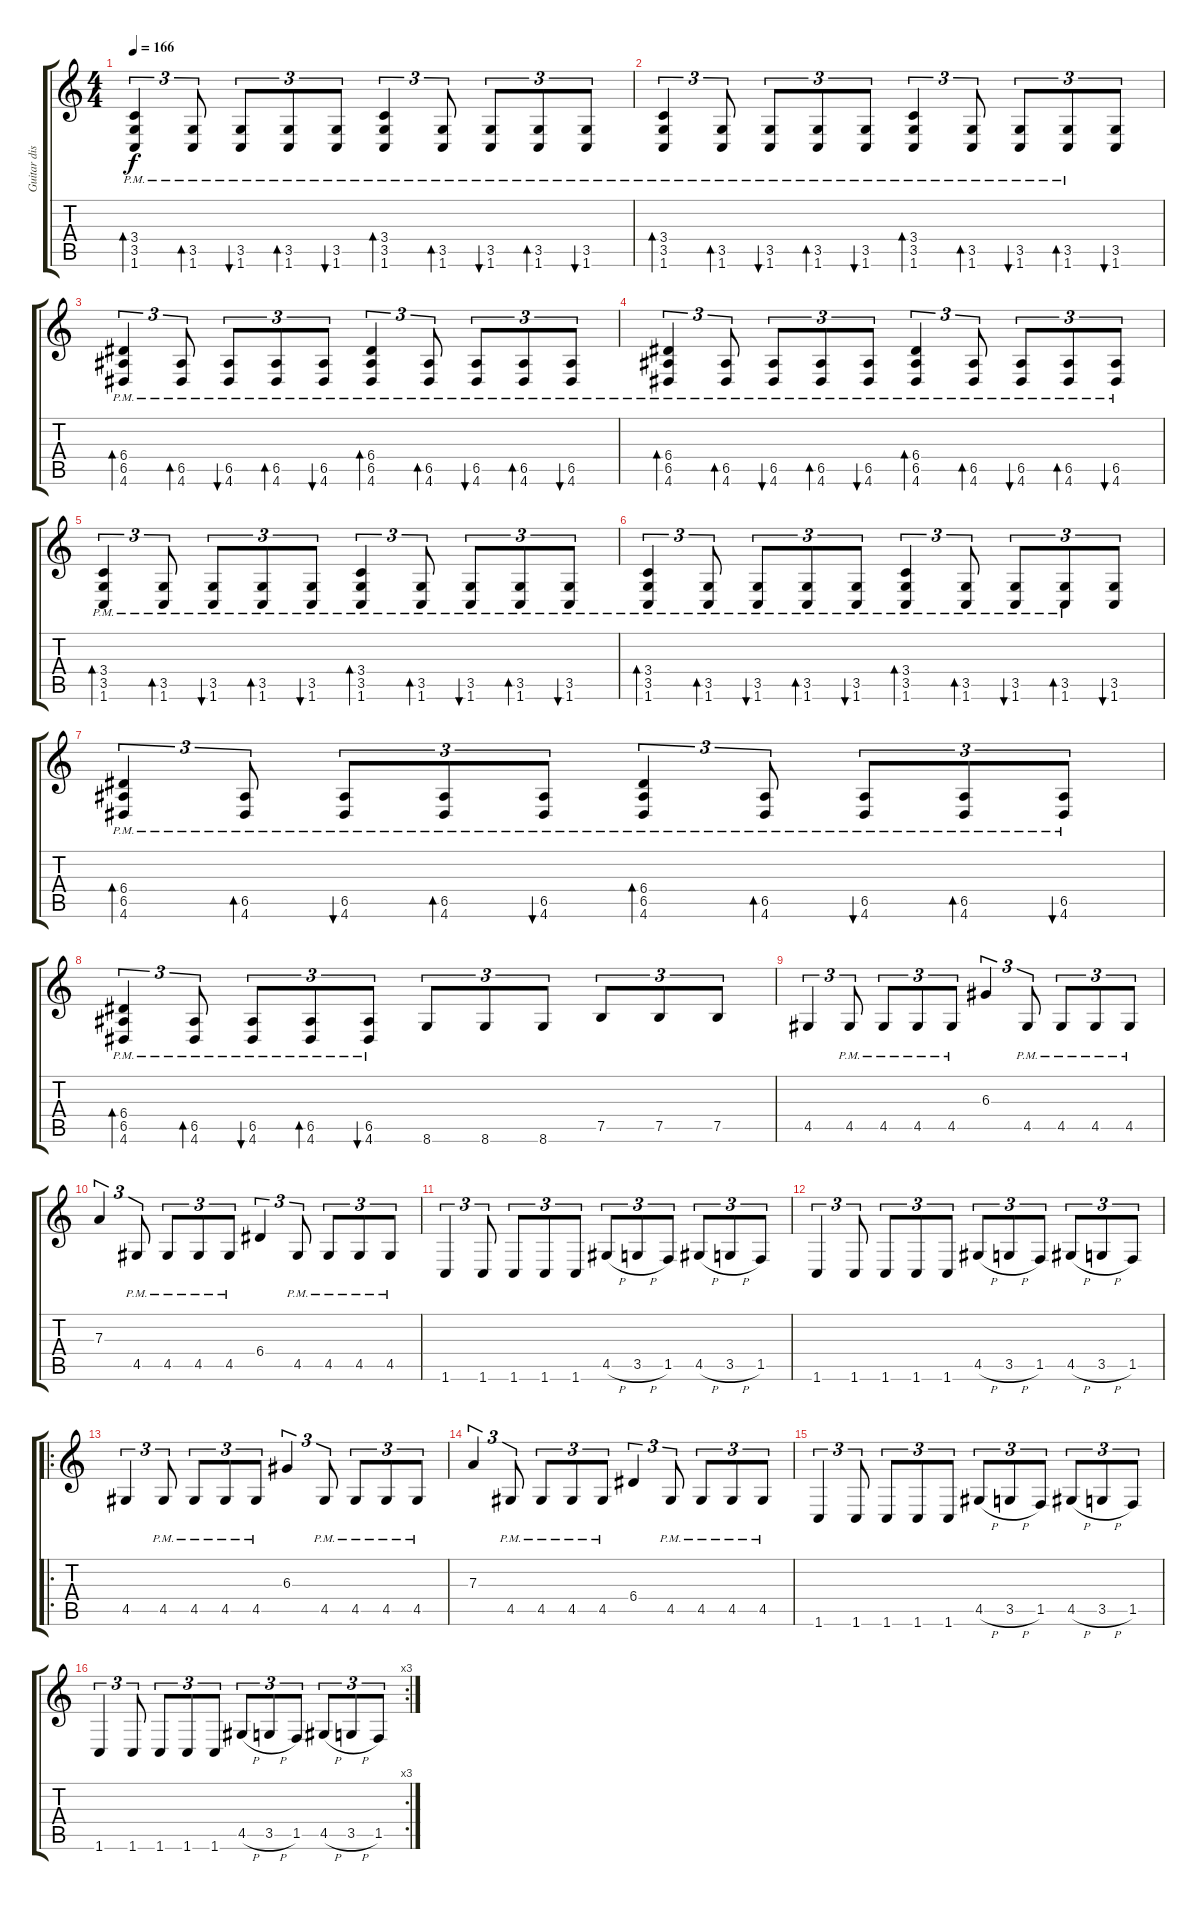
\track ("Guitar distortion 1" "Guitar dis") {instrument distortionguitar}
\staff {score tabs}
\tuning (B3 Gb3 D3 A2 E2 B1) {hide}
\ts (4 4)
\tempo 166
\clef g2
\ks c
(3.4 3.5 1.6{pm}).4{tu (3 2) bd 60 dy f} (3.5 1.6{pm}).8{tu (3 2) bd 60} (3.5 1.6{pm}).8{tu (3 2) bu 60} (3.5 1.6{pm}).8{tu (3 2) bd 60} (3.5 1.6{pm}).8{tu (3 2) bu 60} (3.4 3.5 1.6{pm}).4{tu (3 2) bd 60} (3.5 1.6{pm}).8{tu (3 2) bd 60} (3.5 1.6{pm}).8{tu (3 2) bu 60} (3.5 1.6{pm}).8{tu (3 2) bd 60} (3.5 1.6{pm}).8{tu (3 2) bu 60} |
(3.4 3.5 1.6{pm}).4{tu (3 2) bd 60} (3.5 1.6{pm}).8{tu (3 2) bd 60} (3.5 1.6{pm}).8{tu (3 2) bu 60} (3.5 1.6{pm}).8{tu (3 2) bd 60} (3.5 1.6{pm}).8{tu (3 2) bu 60} (3.4 3.5 1.6{pm}).4{tu (3 2) bd 60} (3.5 1.6{pm}).8{tu (3 2) bd 60} (3.5 1.6{pm}).8{tu (3 2) bu 60} (3.5 1.6{pm}).8{tu (3 2) bd 60} (3.5 1.6).8{tu (3 2) bu 60} |
(6.4 6.5 4.6{pm}).4{tu (3 2) bd 60} (6.5 4.6{pm}).8{tu (3 2) bd 60} (6.5 4.6{pm}).8{tu (3 2) bu 60} (6.5 4.6{pm}).8{tu (3 2) bd 60} (6.5 4.6{pm}).8{tu (3 2) bu 60} (6.4 6.5 4.6{pm}).4{tu (3 2) bd 60} (6.5 4.6{pm}).8{tu (3 2) bd 60} (6.5 4.6{pm}).8{tu (3 2) bu 60} (6.5 4.6{pm}).8{tu (3 2) bd 60} (6.5 4.6{pm}).8{tu (3 2) bu 60} |
(6.4 6.5 4.6{pm}).4{tu (3 2) bd 60} (6.5 4.6{pm}).8{tu (3 2) bd 60} (6.5 4.6{pm}).8{tu (3 2) bu 60} (6.5 4.6{pm}).8{tu (3 2) bd 60} (6.5 4.6{pm}).8{tu (3 2) bu 60} (6.4 6.5 4.6{pm}).4{tu (3 2) bd 60} (6.5 4.6{pm}).8{tu (3 2) bd 60} (6.5 4.6{pm}).8{tu (3 2) bu 60} (6.5 4.6{pm}).8{tu (3 2) bd 60} (6.5 4.6{pm}).8{tu (3 2) bu 60} |
(3.4 3.5 1.6{pm}).4{tu (3 2) bd 60} (3.5 1.6{pm}).8{tu (3 2) bd 60} (3.5 1.6{pm}).8{tu (3 2) bu 60} (3.5 1.6{pm}).8{tu (3 2) bd 60} (3.5 1.6{pm}).8{tu (3 2) bu 60} (3.4 3.5 1.6{pm}).4{tu (3 2) bd 60} (3.5 1.6{pm}).8{tu (3 2) bd 60} (3.5 1.6{pm}).8{tu (3 2) bu 60} (3.5 1.6{pm}).8{tu (3 2) bd 60} (3.5 1.6{pm}).8{tu (3 2) bu 60} |
(3.4 3.5 1.6{pm}).4{tu (3 2) bd 60} (3.5 1.6{pm}).8{tu (3 2) bd 60} (3.5 1.6{pm}).8{tu (3 2) bu 60} (3.5 1.6{pm}).8{tu (3 2) bd 60} (3.5 1.6{pm}).8{tu (3 2) bu 60} (3.4 3.5 1.6{pm}).4{tu (3 2) bd 60} (3.5 1.6{pm}).8{tu (3 2) bd 60} (3.5 1.6{pm}).8{tu (3 2) bu 60} (3.5 1.6{pm}).8{tu (3 2) bd 60} (3.5 1.6).8{tu (3 2) bu 60} |
(6.4 6.5 4.6{pm}).4{tu (3 2) bd 60} (6.5 4.6{pm}).8{tu (3 2) bd 60} (6.5 4.6{pm}).8{tu (3 2) bu 60} (6.5 4.6{pm}).8{tu (3 2) bd 60} (6.5 4.6{pm}).8{tu (3 2) bu 60} (6.4 6.5 4.6{pm}).4{tu (3 2) bd 60} (6.5 4.6{pm}).8{tu (3 2) bd 60} (6.5 4.6{pm}).8{tu (3 2) bu 60} (6.5 4.6{pm}).8{tu (3 2) bd 60} (6.5 4.6{pm}).8{tu (3 2) bu 60} |
(6.4 6.5 4.6{pm}).4{tu (3 2) bd 60} (6.5 4.6{pm}).8{tu (3 2) bd 60} (6.5 4.6{pm}).8{tu (3 2) bu 60} (6.5 4.6{pm}).8{tu (3 2) bd 60} (6.5 4.6{pm}).8{tu (3 2) bu 60} 8.6.8{tu (3 2)} 8.6.8{tu (3 2)} 8.6.8{tu (3 2)} 7.5.8{tu (3 2)} 7.5.8{tu (3 2)} 7.5.8{tu (3 2)} |
4.5.4{tu (3 2)} 4.5{pm}.8{tu (3 2)} 4.5{pm}.8{tu (3 2)} 4.5{pm}.8{tu (3 2)} 4.5{pm}.8{tu (3 2)} 6.3.4{tu (3 2)} 4.5{pm}.8{tu (3 2)} 4.5{pm}.8{tu (3 2)} 4.5{pm}.8{tu (3 2)} 4.5{pm}.8{tu (3 2)} |
7.3.4{tu (3 2)} 4.5{pm}.8{tu (3 2)} 4.5{pm}.8{tu (3 2)} 4.5{pm}.8{tu (3 2)} 4.5{pm}.8{tu (3 2)} 6.4.4{tu (3 2)} 4.5{pm}.8{tu (3 2)} 4.5{pm}.8{tu (3 2)} 4.5{pm}.8{tu (3 2)} 4.5{pm}.8{tu (3 2)} |
1.6.4{tu (3 2)} 1.6.8{tu (3 2)} 1.6.8{tu (3 2)} 1.6.8{tu (3 2)} 1.6.8{tu (3 2)} 4.5{h}.8{tu (3 2)} 3.5{h}.8{tu (3 2)} 1.5.8{tu (3 2)} 4.5{h}.8{tu (3 2)} 3.5{h}.8{tu (3 2)} 1.5.8{tu (3 2)} |
1.6.4{tu (3 2)} 1.6.8{tu (3 2)} 1.6.8{tu (3 2)} 1.6.8{tu (3 2)} 1.6.8{tu (3 2)} 4.5{h}.8{tu (3 2)} 3.5{h}.8{tu (3 2)} 1.5.8{tu (3 2)} 4.5{h}.8{tu (3 2)} 3.5{h}.8{tu (3 2)} 1.5.8{tu (3 2)} |
\ro
4.5.4{tu (3 2)} 4.5{pm}.8{tu (3 2)} 4.5{pm}.8{tu (3 2)} 4.5{pm}.8{tu (3 2)} 4.5{pm}.8{tu (3 2)} 6.3.4{tu (3 2)} 4.5{pm}.8{tu (3 2)} 4.5{pm}.8{tu (3 2)} 4.5{pm}.8{tu (3 2)} 4.5{pm}.8{tu (3 2)} |
7.3.4{tu (3 2)} 4.5{pm}.8{tu (3 2)} 4.5{pm}.8{tu (3 2)} 4.5{pm}.8{tu (3 2)} 4.5{pm}.8{tu (3 2)} 6.4.4{tu (3 2)} 4.5{pm}.8{tu (3 2)} 4.5{pm}.8{tu (3 2)} 4.5{pm}.8{tu (3 2)} 4.5{pm}.8{tu (3 2)} |
1.6.4{tu (3 2)} 1.6.8{tu (3 2)} 1.6.8{tu (3 2)} 1.6.8{tu (3 2)} 1.6.8{tu (3 2)} 4.5{h}.8{tu (3 2)} 3.5{h}.8{tu (3 2)} 1.5.8{tu (3 2)} 4.5{h}.8{tu (3 2)} 3.5{h}.8{tu (3 2)} 1.5.8{tu (3 2)} |
\rc 3
1.6.4{tu (3 2)} 1.6.8{tu (3 2)} 1.6.8{tu (3 2)} 1.6.8{tu (3 2)} 1.6.8{tu (3 2)} 4.5{h}.8{tu (3 2)} 3.5{h}.8{tu (3 2)} 1.5.8{tu (3 2)} 4.5{h}.8{tu (3 2)} 3.5{h}.8{tu (3 2)} 1.5.8{tu (3 2)}
